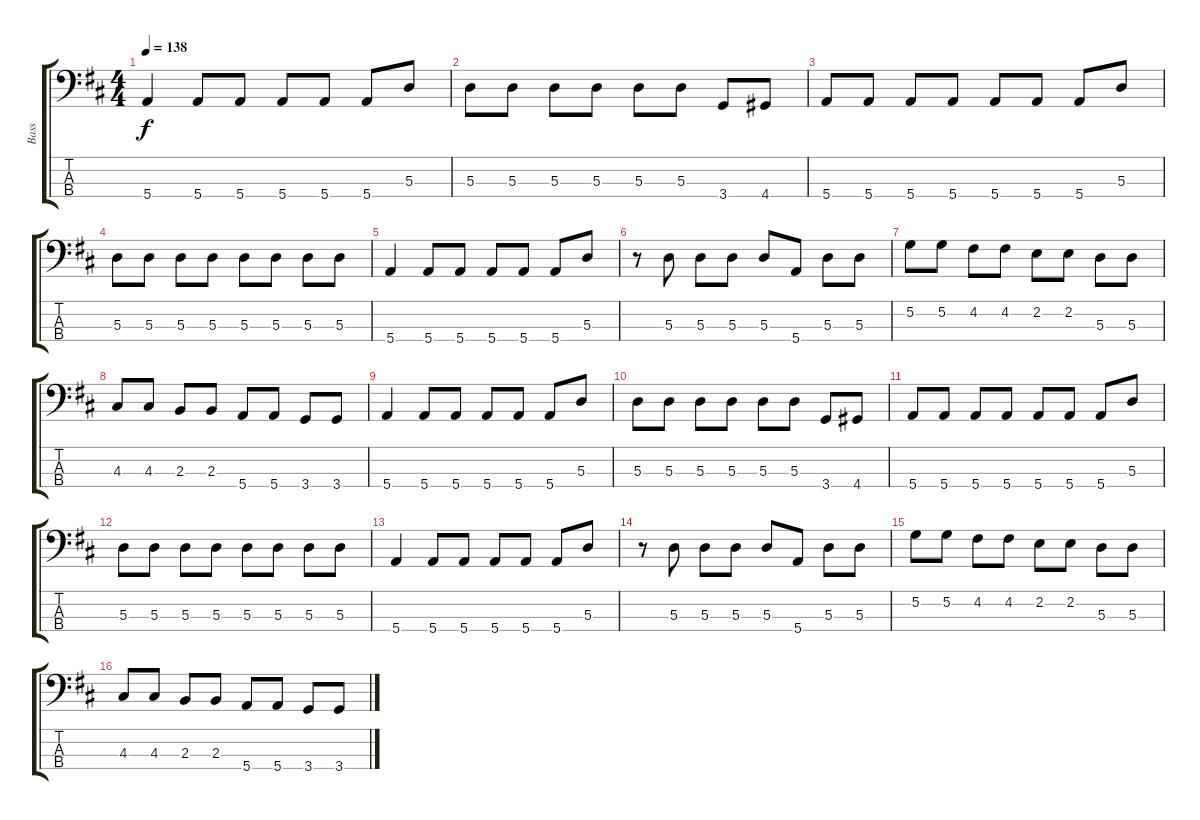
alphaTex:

\track ("Bass" "Bass") {instrument electricbasspick}
\staff {score tabs}
\tuning (G2 D2 A1 E1) {hide}
\ts (4 4)
\tempo 138
\clef f4
\ks d
5.4.4{dy f} 5.4.8 5.4.8 5.4.8 5.4.8 5.4.8 5.3.8 |
5.3.8 5.3.8 5.3.8 5.3.8 5.3.8 5.3.8 3.4.8 4.4.8 |
5.4.8 5.4.8 5.4.8 5.4.8 5.4.8 5.4.8 5.4.8 5.3.8 |
5.3.8 5.3.8 5.3.8 5.3.8 5.3.8 5.3.8 5.3.8 5.3.8 |
5.4.4 5.4.8 5.4.8 5.4.8 5.4.8 5.4.8 5.3.8 |
r.8 5.3.8 5.3.8 5.3.8 5.3.8 5.4.8 5.3.8 5.3.8 |
5.2.8 5.2.8 4.2.8 4.2.8 2.2.8 2.2.8 5.3.8 5.3.8 |
4.3.8 4.3.8 2.3.8 2.3.8 5.4.8 5.4.8 3.4.8 3.4.8 |
5.4.4 5.4.8 5.4.8 5.4.8 5.4.8 5.4.8 5.3.8 |
5.3.8 5.3.8 5.3.8 5.3.8 5.3.8 5.3.8 3.4.8 4.4.8 |
5.4.8 5.4.8 5.4.8 5.4.8 5.4.8 5.4.8 5.4.8 5.3.8 |
5.3.8 5.3.8 5.3.8 5.3.8 5.3.8 5.3.8 5.3.8 5.3.8 |
5.4.4 5.4.8 5.4.8 5.4.8 5.4.8 5.4.8 5.3.8 |
r.8 5.3.8 5.3.8 5.3.8 5.3.8 5.4.8 5.3.8 5.3.8 |
5.2.8 5.2.8 4.2.8 4.2.8 2.2.8 2.2.8 5.3.8 5.3.8 |
4.3.8 4.3.8 2.3.8 2.3.8 5.4.8 5.4.8 3.4.8 3.4.8
